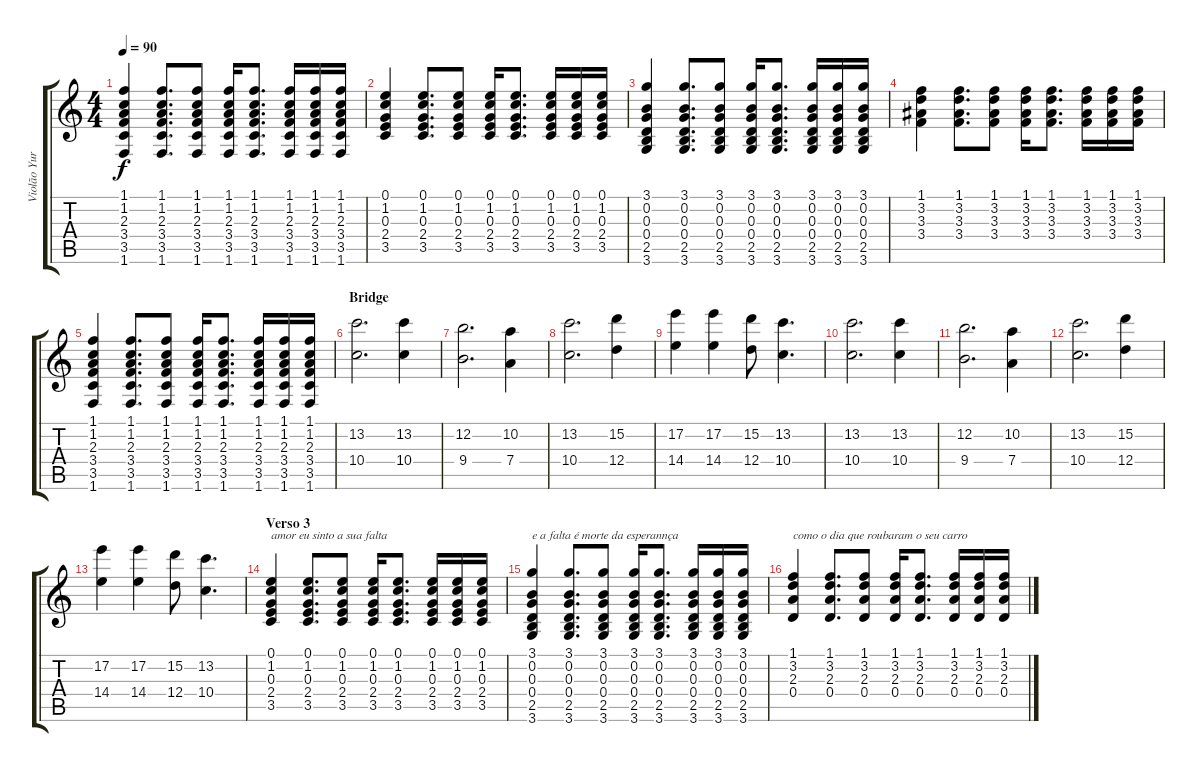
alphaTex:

\track ("Violão Yuri" "Violão Yur") {instrument acousticguitarnylon}
\staff {score tabs}
\tuning (E4 B3 G3 D3 A2 E2) {hide}
\ts (4 4)
\tempo 90
\clef g2
\ks c
(1.1 1.2 2.3 3.4 3.5 1.6).4{dy f} (1.1 1.2 2.3 3.4 3.5 1.6).8{d} (1.1 1.2 2.3 3.4 3.5 1.6).8 (1.1 1.2 2.3 3.4 3.5 1.6).16 (1.1 1.2 2.3 3.4 3.5 1.6).8{d} (1.1 1.2 2.3 3.4 3.5 1.6).16 (1.1 1.2 2.3 3.4 3.5 1.6).16 (1.1 1.2 2.3 3.4 3.5 1.6).16 |
(0.1 1.2 0.3 2.4 3.5).4 (0.1 1.2 0.3 2.4 3.5).8{d} (0.1 1.2 0.3 2.4 3.5).8 (0.1 1.2 0.3 2.4 3.5).16 (0.1 1.2 0.3 2.4 3.5).8{d} (0.1 1.2 0.3 2.4 3.5).16 (0.1 1.2 0.3 2.4 3.5).16 (0.1 1.2 0.3 2.4 3.5).16 |
(3.1 0.2 0.3 0.4 2.5 3.6).4 (3.1 0.2 0.3 0.4 2.5 3.6).8{d} (3.1 0.2 0.3 0.4 2.5 3.6).8 (3.1 0.2 0.3 0.4 2.5 3.6).16 (3.1 0.2 0.3 0.4 2.5 3.6).8{d} (3.1 0.2 0.3 0.4 2.5 3.6).16 (3.1 0.2 0.3 0.4 2.5 3.6).16 (3.1 0.2 0.3 0.4 2.5 3.6).16 |
(1.1 3.2 3.3 3.4).4 (1.1 3.2 3.3 3.4).8{d} (1.1 3.2 3.3 3.4).8 (1.1 3.2 3.3 3.4).16 (1.1 3.2 3.3 3.4).8{d} (1.1 3.2 3.3 3.4).16 (1.1 3.2 3.3 3.4).16 (1.1 3.2 3.3 3.4).16 |
(1.1 1.2 2.3 3.4 3.5 1.6).4 (1.1 1.2 2.3 3.4 3.5 1.6).8{d} (1.1 1.2 2.3 3.4 3.5 1.6).8 (1.1 1.2 2.3 3.4 3.5 1.6).16 (1.1 1.2 2.3 3.4 3.5 1.6).8{d} (1.1 1.2 2.3 3.4 3.5 1.6).16 (1.1 1.2 2.3 3.4 3.5 1.6).16 (1.1 1.2 2.3 3.4 3.5 1.6).16 |
\section ("" "Bridge")
(13.2 10.4).2{d} (13.2 10.4).4 |
(12.2 9.4).2{d} (10.2 7.4).4 |
(13.2 10.4).2{d} (15.2 12.4).4 |
(17.2 14.4).4 (17.2 14.4).4 (15.2 12.4).8 (13.2 10.4).4{d} |
(13.2 10.4).2{d} (13.2 10.4).4 |
(12.2 9.4).2{d} (10.2 7.4).4 |
(13.2 10.4).2{d} (15.2 12.4).4 |
(17.2 14.4).4 (17.2 14.4).4 (15.2 12.4).8 (13.2 10.4).4{d} |
\section ("" "Verso 3")
(0.1 1.2 0.3 2.4 3.5).4{txt "amor eu sinto a sua falta"} (0.1 1.2 0.3 2.4 3.5).8{d} (0.1 1.2 0.3 2.4 3.5).8 (0.1 1.2 0.3 2.4 3.5).16 (0.1 1.2 0.3 2.4 3.5).8{d} (0.1 1.2 0.3 2.4 3.5).16 (0.1 1.2 0.3 2.4 3.5).16 (0.1 1.2 0.3 2.4 3.5).16 |
(3.1 0.2 0.3 0.4 2.5 3.6).4{txt "e a falta é morte da esperannça"} (3.1 0.2 0.3 0.4 2.5 3.6).8{d} (3.1 0.2 0.3 0.4 2.5 3.6).8 (3.1 0.2 0.3 0.4 2.5 3.6).16 (3.1 0.2 0.3 0.4 2.5 3.6).8{d} (3.1 0.2 0.3 0.4 2.5 3.6).16 (3.1 0.2 0.3 0.4 2.5 3.6).16 (3.1 0.2 0.3 0.4 2.5 3.6).16 |
(1.1 3.2 2.3 0.4).4{txt "como o dia que roubaram o seu carro"} (1.1 3.2 2.3 0.4).8{d} (1.1 3.2 2.3 0.4).8 (1.1 3.2 2.3 0.4).16 (1.1 3.2 2.3 0.4).8{d} (1.1 3.2 2.3 0.4).16 (1.1 3.2 2.3 0.4).16 (1.1 3.2 2.3 0.4).16
